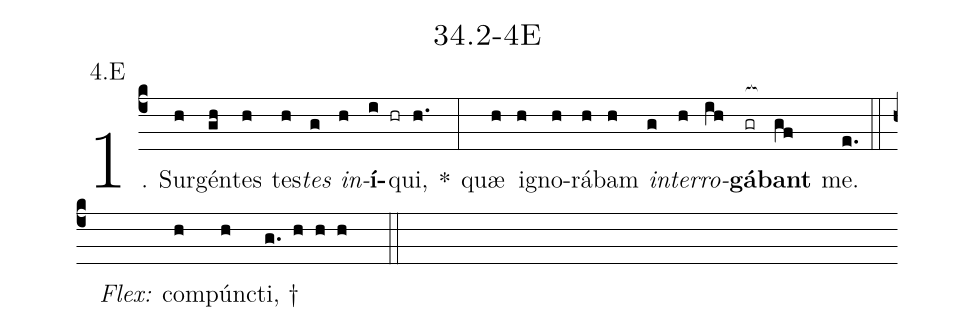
name: 34.2-4E;
annotation: 4.E;
%%
(c4)1. Sur(h)gén(gh)tes(h) tes(h)<i>tes</i>(g) <i>in</i>(h)<b>í</b>(i hr)qui,(h.) *(:) quæ(h) i(h)gno(h)rá(h)bam(h) <i>in</i>(g)<i>ter</i>(h)<i>ro</i>(ih)<b>gá</b>(gr[ocb:1{])<b>bant</b>(gf[ocb:0}]) me.(e.) (::)
<i>Flex:</i>()  com(h)púnc(h)ti, †(g. h h h  ::)

%E(h) u(g) o(h) u(ih) a(gf) e.(e.) (::)
